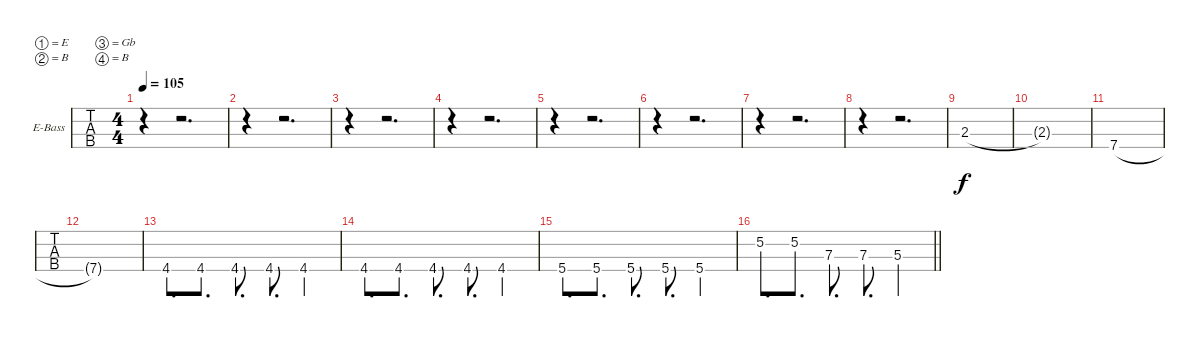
\bracketExtendMode groupsimilarinstruments
\firstSystemTrackNameOrientation horizontal
\otherSystemsTrackNameOrientation horizontal
\track ("E-Bass" "E-Bass") {solo instrument electricbasspick}
\staff {tabs}
\tuning (E2 B1 Gb1 B0)
\ts (4 4)
\tempo 105
\clef f4
\ks c
r.4{dy f} r.2{d} |
r.4 r.2{d} |
r.4 r.2{d} |
r.4 r.2{d} |
r.4 r.2{d} |
r.4 r.2{d} |
r.4 r.2{d} |
r.4 r.2{d} |
2.3.1 |
2.3{t}.1 |
7.4.1 |
7.4{t}.1 |
4.4.8{d} 4.4.8{d} 4.4.8{d} 4.4.8{d} 4.4.4 |
4.4.8{d} 4.4.8{d} 4.4.8{d} 4.4.8{d} 4.4.4 |
5.4.8{d} 5.4.8{d} 5.4.8{d} 5.4.8{d} 5.4.4 |
\barLineRight lightlight
5.2.8{d} 5.2.8{d} 7.3.8{d} 7.3.8{d} 5.3.4
